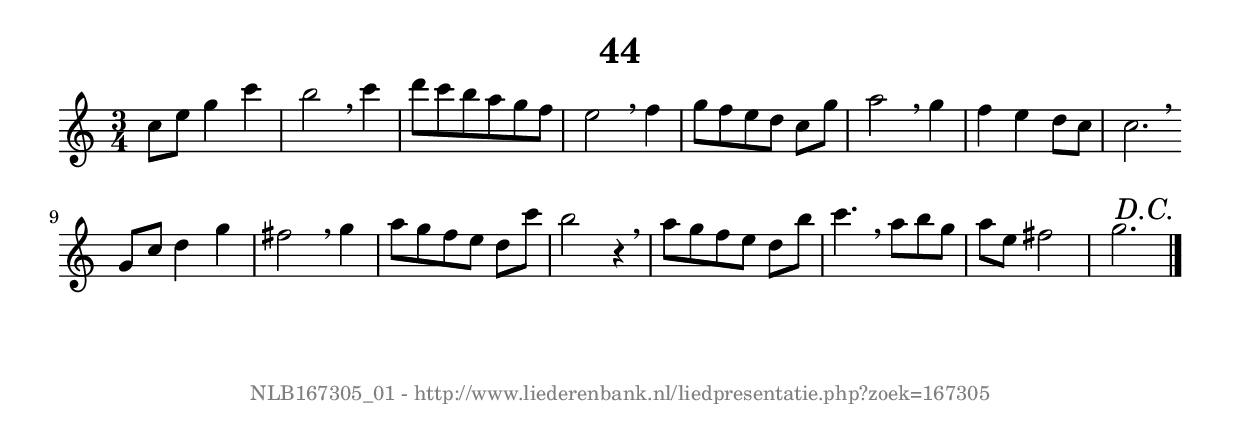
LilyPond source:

%
% produced by wce2krn 1.64 (7 June 2014)
%
\version"2.16"
#(append! paper-alist '(("long" . (cons (* 210 mm) (* 2000 mm)))))
#(set-default-paper-size "long")
sb = {\breathe}
mBreak = {\breathe }
bBreak = {\breathe }
x = {\once\override NoteHead #'style = #'cross }
gl=\glissando
itime={\override Staff.TimeSignature #'stencil = ##f }
ficta = {\once\set suggestAccidentals = ##t}
fine = {\once\override Score.RehearsalMark #'self-alignment-X = #1 \mark \markup {\italic{Fine}}}
dc = {\once\override Score.RehearsalMark #'self-alignment-X = #1 \mark \markup {\italic{D.C.}}}
dcf = {\once\override Score.RehearsalMark #'self-alignment-X = #1 \mark \markup {\italic{D.C. al Fine}}}
dcc = {\once\override Score.RehearsalMark #'self-alignment-X = #1 \mark \markup {\italic{D.C. al Coda}}}
ds = {\once\override Score.RehearsalMark #'self-alignment-X = #1 \mark \markup {\italic{D.S.}}}
dsf = {\once\override Score.RehearsalMark #'self-alignment-X = #1 \mark \markup {\italic{D.S. al Fine}}}
dsc = {\once\override Score.RehearsalMark #'self-alignment-X = #1 \mark \markup {\italic{D.S. al Coda}}}
pv = {\set Score.repeatCommands = #'((volta "1"))}
sv = {\set Score.repeatCommands = #'((volta "2"))}
tv = {\set Score.repeatCommands = #'((volta "3"))}
qv = {\set Score.repeatCommands = #'((volta "4"))}
xv = {\set Score.repeatCommands = #'((volta #f))}
\header{ tagline = ""
title = "44"
}
\score {{
\key c \major
\relative g'
{
\set melismaBusyProperties = #'()
\time 3/4
\tempo 4=120
\override Score.MetronomeMark #'transparent = ##t
\override Score.RehearsalMark #'break-visibility = #(vector #t #t #f)
c8 e g4 c b2 \sb c4 d8 c b a g f e2 \mBreak
f4 g8[ f e d] c g' a2 \sb g4 f e d8 c c2. \bar":|:" \bBreak
g8 c d4 g fis2 \sb g4 a8[ g f e] d c' b2 r4 \mBreak \bar "|"
a8[ g f e] d b' c4. \sb a8 b g a e fis2 g2.\dc \bar "|."
 }}
 \midi { }
 \layout {
            indent = 0.0\cm
}
}
\markup { \vspace #0 } \markup { \with-color #grey \fill-line { \center-column { \smaller "NLB167305_01 - http://www.liederenbank.nl/liedpresentatie.php?zoek=167305" } } }
